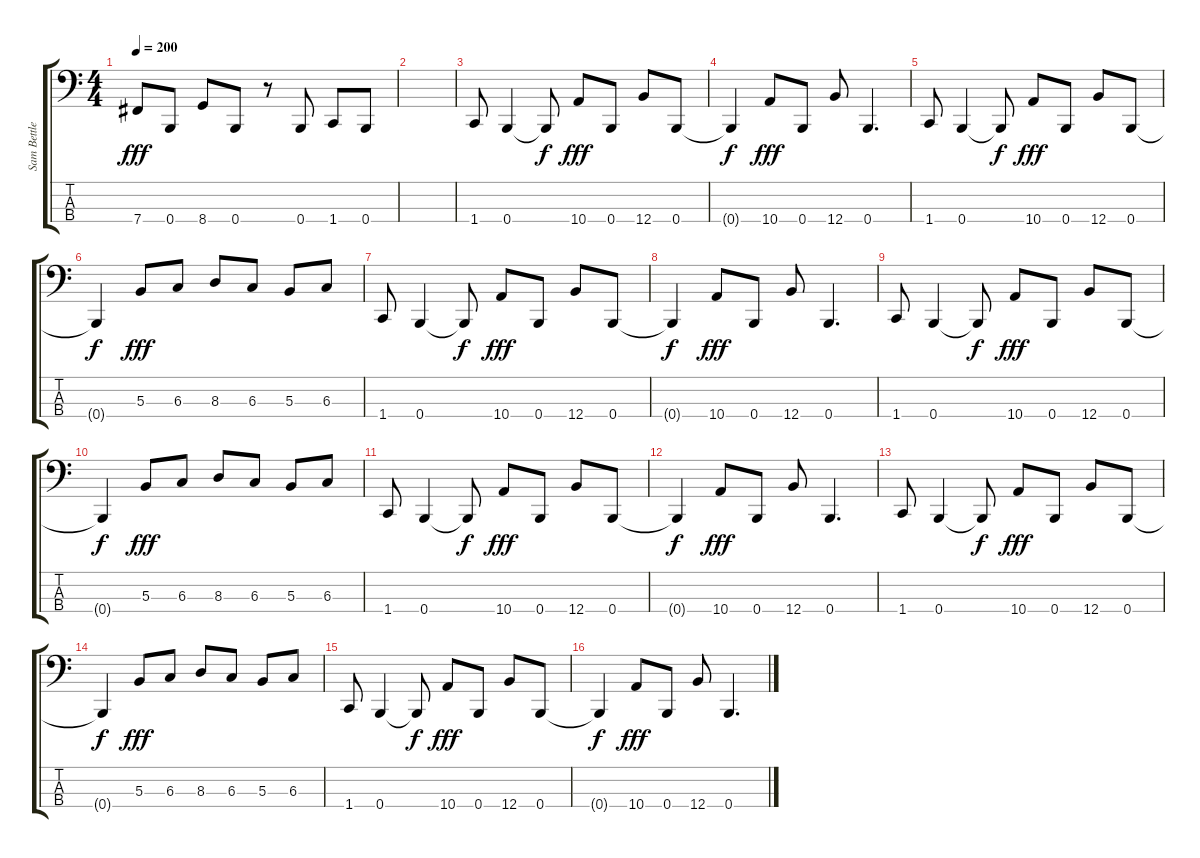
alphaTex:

\track ("Sam Bettley" "Sam Bettle") {instrument electricbasspick}
\staff {score tabs}
\tuning (E2 B1 Gb1 B0) {hide}
\ts (4 4)
\tempo 200
\clef f4
\ks c
7.4.8{dy fff} 0.4.8 8.4.8 0.4.8 r.8 0.4.8 1.4.8 0.4.8 |
|
1.4.8 0.4.4 0.4{t}.8{dy f} 10.4.8{dy fff} 0.4.8 12.4.8 0.4.8 |
0.4{t}.4{dy f} 10.4.8{dy fff} 0.4.8 12.4.8 0.4.4{d} |
1.4.8 0.4.4 0.4{t}.8{dy f} 10.4.8{dy fff} 0.4.8 12.4.8 0.4.8 |
0.4{t}.4{dy f} 5.3.8{dy fff} 6.3.8 8.3.8 6.3.8 5.3.8 6.3.8 |
1.4.8 0.4.4 0.4{t}.8{dy f} 10.4.8{dy fff} 0.4.8 12.4.8 0.4.8 |
0.4{t}.4{dy f} 10.4.8{dy fff} 0.4.8 12.4.8 0.4.4{d} |
1.4.8 0.4.4 0.4{t}.8{dy f} 10.4.8{dy fff} 0.4.8 12.4.8 0.4.8 |
0.4{t}.4{dy f} 5.3.8{dy fff} 6.3.8 8.3.8 6.3.8 5.3.8 6.3.8 |
1.4.8 0.4.4 0.4{t}.8{dy f} 10.4.8{dy fff} 0.4.8 12.4.8 0.4.8 |
0.4{t}.4{dy f} 10.4.8{dy fff} 0.4.8 12.4.8 0.4.4{d} |
1.4.8 0.4.4 0.4{t}.8{dy f} 10.4.8{dy fff} 0.4.8 12.4.8 0.4.8 |
0.4{t}.4{dy f} 5.3.8{dy fff} 6.3.8 8.3.8 6.3.8 5.3.8 6.3.8 |
1.4.8 0.4.4 0.4{t}.8{dy f} 10.4.8{dy fff} 0.4.8 12.4.8 0.4.8 |
0.4{t}.4{dy f} 10.4.8{dy fff} 0.4.8 12.4.8 0.4.4{d}
